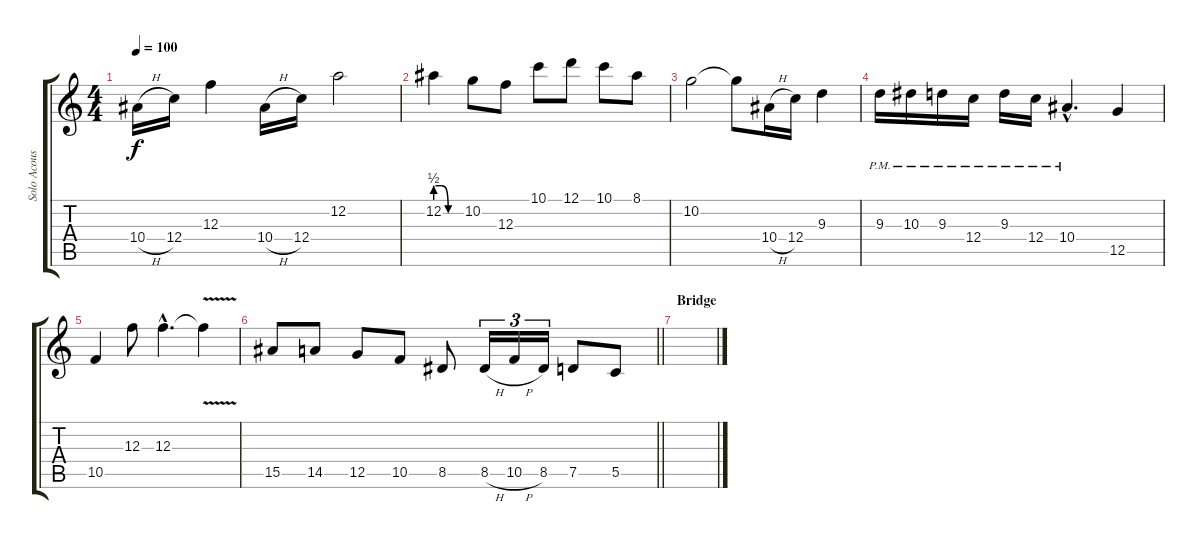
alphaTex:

\track ("Solo Acoustic Guitar" "Solo Acous") {instrument acousticguitarsteel}
\staff {score tabs}
\tuning (D4 A3 F3 C3 G2 D2) {hide}
\ts (4 4)
\tempo 100
\clef g2
\ks c
10.4{h}.16{dy f} 12.4.16 12.3.4 10.4{h}.16 12.4.16 12.2.2 |
12.2{be (custom 0 2 15 2 30 0 60 0)}.4 10.2.8 12.3.8 10.1.8 12.1.8 10.1.8 8.1.8 |
10.2.2 10.2{t}.8 10.4{h}.16 12.4.16 9.3.4 |
9.3{pm}.16 10.3{pm}.16 9.3{pm}.16 12.4{pm}.16 9.3{pm}.16 12.4{pm}.16 10.4{hac pm}.4{d} 12.5.4 |
10.5.4 12.3.8 12.3{hac}.4{d} 12.3{v t}.4 |
\barLineRight lightlight
15.5.8 14.5.8 12.5.8 10.5.8 8.5.8 8.5{h}.16{tu (3 2)} 10.5{h}.16{tu (3 2)} 8.5.16{tu (3 2)} 7.5.8 5.5.8 |
\section ("" "Bridge")
